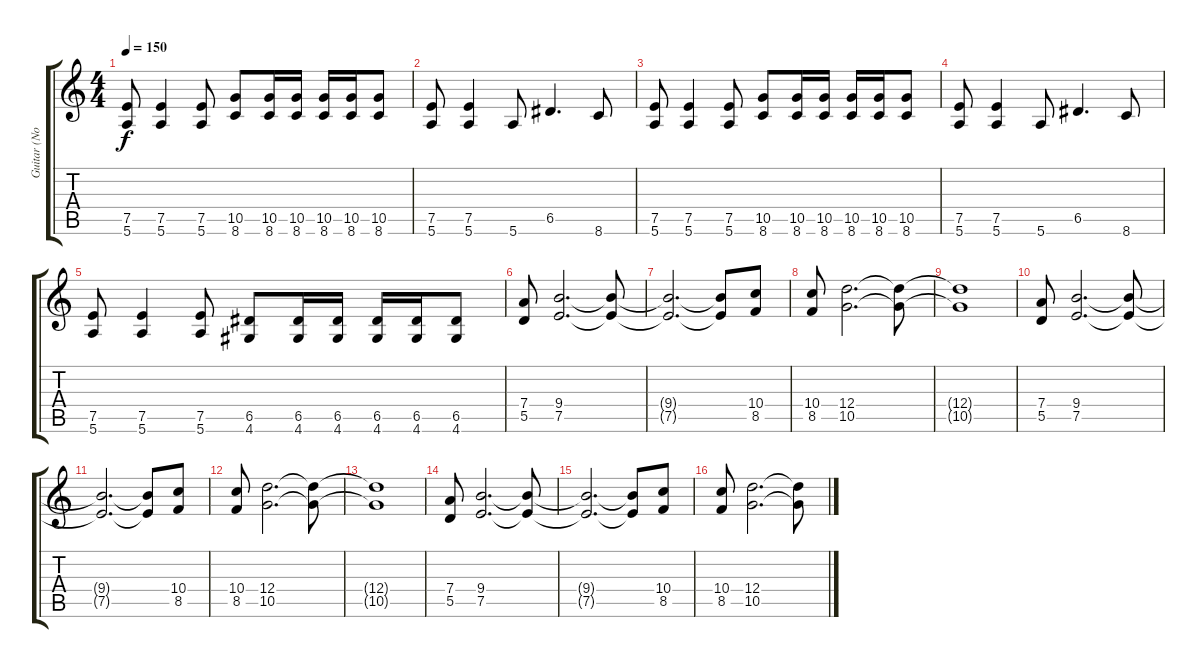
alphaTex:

\track ("Guitar (Nocturno Culto)" "Guitar (No") {instrument distortionguitar}
\staff {score tabs}
\tuning (E4 B3 G3 D3 A2 E2) {hide}
\ts (4 4)
\tempo 150
\clef g2
\ks c
(7.5 5.6).8{dy f} (7.5 5.6).4 (7.5 5.6).8 (10.5 8.6).8 (10.5 8.6).16 (10.5 8.6).16 (10.5 8.6).16 (10.5 8.6).16 (10.5 8.6).8 |
(7.5 5.6).8 (7.5 5.6).4 5.6.8 6.5.4{d} 8.6.8 |
(7.5 5.6).8 (7.5 5.6).4 (7.5 5.6).8 (10.5 8.6).8 (10.5 8.6).16 (10.5 8.6).16 (10.5 8.6).16 (10.5 8.6).16 (10.5 8.6).8 |
(7.5 5.6).8 (7.5 5.6).4 5.6.8 6.5.4{d} 8.6.8 |
(7.5 5.6).8 (7.5 5.6).4 (7.5 5.6).8 (6.5 4.6).8 (6.5 4.6).16 (6.5 4.6).16 (6.5 4.6).16 (6.5 4.6).16 (6.5 4.6).8 |
(7.4 5.5).8 (9.4 7.5).2{d} (9.4{t} 7.5{t}).8 |
(9.4{t} 7.5{t}).2{d} (9.4{t} 7.5{t}).8 (10.4 8.5).8 |
(10.4 8.5).8 (12.4 10.5).2{d} (12.4{t} 10.5{t}).8 |
(12.4{t} 10.5{t}).1 |
(7.4 5.5).8 (9.4 7.5).2{d} (9.4{t} 7.5{t}).8 |
(9.4{t} 7.5{t}).2{d} (9.4{t} 7.5{t}).8 (10.4 8.5).8 |
(10.4 8.5).8 (12.4 10.5).2{d} (12.4{t} 10.5{t}).8 |
(12.4{t} 10.5{t}).1 |
(7.4 5.5).8 (9.4 7.5).2{d} (9.4{t} 7.5{t}).8 |
(9.4{t} 7.5{t}).2{d} (9.4{t} 7.5{t}).8 (10.4 8.5).8 |
(10.4 8.5).8 (12.4 10.5).2{d} (12.4{t} 10.5{t}).8
